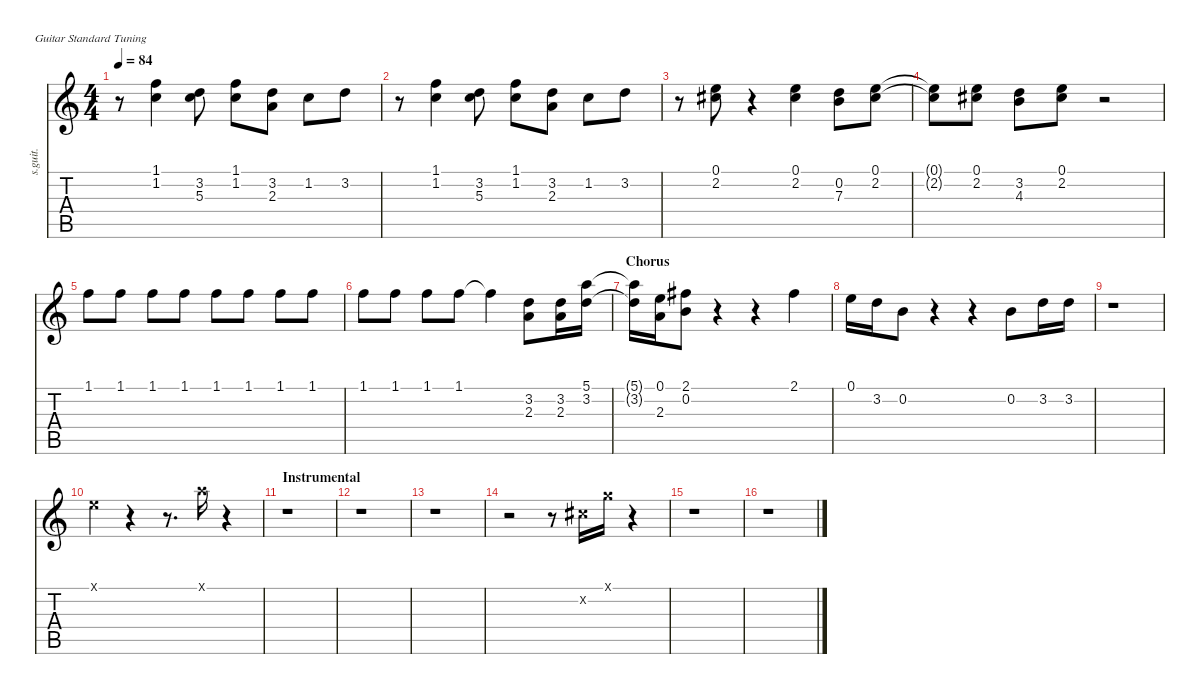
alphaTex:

\defaultSystemsLayout 4
\hideDynamics
\bracketExtendMode nobrackets
\track ("John & Paul - Vocals" "s.guit.") {instrument oboe}
\staff {score tabs}
\tuning (E4 B3 G3 D3 A2 E2)
\displaytranspose 12
\ts (4 4)
\tempo 84
\clef g2
\ks c
r.8{dy mf} (1.1 1.2).4{lyrics (0 "") lyrics (1 "") lyrics (2 "") lyrics (3 "") lyrics (4 "")} (3.2 5.3).8{lyrics (0 "") lyrics (1 "") lyrics (2 "") lyrics (3 "") lyrics (4 "")} (1.1 1.2).8{lyrics (0 "") lyrics (1 "") lyrics (2 "") lyrics (3 "") lyrics (4 "")} (3.2 2.3).8{lyrics (0 "") lyrics (1 "") lyrics (2 "") lyrics (3 "") lyrics (4 "")} 1.2.8{lyrics (0 "") lyrics (1 "") lyrics (2 "") lyrics (3 "") lyrics (4 "")} 3.2.8{lyrics (0 "") lyrics (1 "") lyrics (2 "") lyrics (3 "") lyrics (4 "")} |
r.8 (1.1 1.2).4{lyrics (0 "") lyrics (1 "") lyrics (2 "") lyrics (3 "") lyrics (4 "")} (3.2 5.3).8{lyrics (0 "") lyrics (1 "") lyrics (2 "") lyrics (3 "") lyrics (4 "")} (1.1 1.2).8{lyrics (0 "") lyrics (1 "") lyrics (2 "") lyrics (3 "") lyrics (4 "")} (3.2 2.3).8{lyrics (0 "") lyrics (1 "") lyrics (2 "") lyrics (3 "") lyrics (4 "")} 1.2.8{lyrics (0 "") lyrics (1 "") lyrics (2 "") lyrics (3 "") lyrics (4 "")} 3.2.8{lyrics (0 "") lyrics (1 "") lyrics (2 "") lyrics (3 "") lyrics (4 "")} |
r.8 (0.1 2.2{acc #}).8{lyrics (0 "") lyrics (1 "") lyrics (2 "") lyrics (3 "") lyrics (4 "")} r.4 (0.1 2.2{acc #}).4{lyrics (0 "") lyrics (1 "") lyrics (2 "") lyrics (3 "") lyrics (4 "")} (0.2 7.3).8{lyrics (0 "") lyrics (1 "") lyrics (2 "") lyrics (3 "") lyrics (4 "")} (0.1 2.2{acc #}).8{lyrics (0 "") lyrics (1 "") lyrics (2 "") lyrics (3 "") lyrics (4 "")} |
(0.1{t} 2.2{t acc #}).8{lyrics (0 "") lyrics (1 "") lyrics (2 "") lyrics (3 "") lyrics (4 "")} (0.1 2.2{acc #}).8{lyrics (0 "") lyrics (1 "") lyrics (2 "") lyrics (3 "") lyrics (4 "")} (3.2 4.3).8{lyrics (0 "") lyrics (1 "") lyrics (2 "") lyrics (3 "") lyrics (4 "")} (0.1 2.2{acc #}).8{lyrics (0 "") lyrics (1 "") lyrics (2 "") lyrics (3 "") lyrics (4 "")} r.2 |
1.1.8{lyrics (0 "") lyrics (1 "") lyrics (2 "") lyrics (3 "") lyrics (4 "")} 1.1.8{lyrics (0 "") lyrics (1 "") lyrics (2 "") lyrics (3 "") lyrics (4 "")} 1.1.8{lyrics (0 "") lyrics (1 "") lyrics (2 "") lyrics (3 "") lyrics (4 "")} 1.1.8{lyrics (0 "") lyrics (1 "") lyrics (2 "") lyrics (3 "") lyrics (4 "")} 1.1.8{lyrics (0 "") lyrics (1 "") lyrics (2 "") lyrics (3 "") lyrics (4 "")} 1.1.8{lyrics (0 "") lyrics (1 "") lyrics (2 "") lyrics (3 "") lyrics (4 "")} 1.1.8{lyrics (0 "") lyrics (1 "") lyrics (2 "") lyrics (3 "") lyrics (4 "")} 1.1.8{lyrics (0 "") lyrics (1 "") lyrics (2 "") lyrics (3 "") lyrics (4 "")} |
1.1.8{lyrics (0 "") lyrics (1 "") lyrics (2 "") lyrics (3 "") lyrics (4 "")} 1.1.8{lyrics (0 "") lyrics (1 "") lyrics (2 "") lyrics (3 "") lyrics (4 "")} 1.1.8{lyrics (0 "") lyrics (1 "") lyrics (2 "") lyrics (3 "") lyrics (4 "")} 1.1.8{lyrics (0 "") lyrics (1 "") lyrics (2 "") lyrics (3 "") lyrics (4 "")} 1.1{t}.4{lyrics (0 "") lyrics (1 "") lyrics (2 "") lyrics (3 "") lyrics (4 "")} (3.2 2.3).8{lyrics (0 "") lyrics (1 "") lyrics (2 "") lyrics (3 "") lyrics (4 "")} (3.2 2.3).16{lyrics (0 "") lyrics (1 "") lyrics (2 "") lyrics (3 "") lyrics (4 "")} (5.1 3.2).16{lyrics (0 "") lyrics (1 "") lyrics (2 "") lyrics (3 "") lyrics (4 "")} |
\section ("" "Chorus")
(5.1{t} 3.2{t}).16{lyrics (0 "") lyrics (1 "") lyrics (2 "") lyrics (3 "") lyrics (4 "")} (0.1 2.3).16{lyrics (0 "") lyrics (1 "") lyrics (2 "") lyrics (3 "") lyrics (4 "")} (2.1{acc #} 0.2).8{lyrics (0 "") lyrics (1 "") lyrics (2 "") lyrics (3 "") lyrics (4 "")} r.4 r.4 2.1{acc #}.4{lyrics (0 "") lyrics (1 "") lyrics (2 "") lyrics (3 "") lyrics (4 "")} |
0.1.16{lyrics (0 "") lyrics (1 "") lyrics (2 "") lyrics (3 "") lyrics (4 "")} 3.2.16{lyrics (0 "") lyrics (1 "") lyrics (2 "") lyrics (3 "") lyrics (4 "")} 0.2.8{lyrics (0 "") lyrics (1 "") lyrics (2 "") lyrics (3 "") lyrics (4 "")} r.4 r.4 0.2.8{lyrics (0 "") lyrics (1 "") lyrics (2 "") lyrics (3 "") lyrics (4 "")} 3.2.16{lyrics (0 "") lyrics (1 "") lyrics (2 "") lyrics (3 "") lyrics (4 "")} 3.2.16{lyrics (0 "") lyrics (1 "") lyrics (2 "") lyrics (3 "") lyrics (4 "")} |
r.1 |
0.1{x}.4{lyrics (0 "") lyrics (1 "") lyrics (2 "") lyrics (3 "") lyrics (4 "")} r.4 r.8{d} 5.1{x}.16{lyrics (0 "") lyrics (1 "") lyrics (2 "") lyrics (3 "") lyrics (4 "")} r.4 |
\section ("" "Instrumental")
r.1 |
r.1 |
r.1 |
r.2 r.8 2.2{x acc #}.16{lyrics (0 "") lyrics (1 "") lyrics (2 "") lyrics (3 "") lyrics (4 "")} 3.1{x}.16{lyrics (0 "") lyrics (1 "") lyrics (2 "") lyrics (3 "") lyrics (4 "")} r.4 |
r.1 |
r.1
